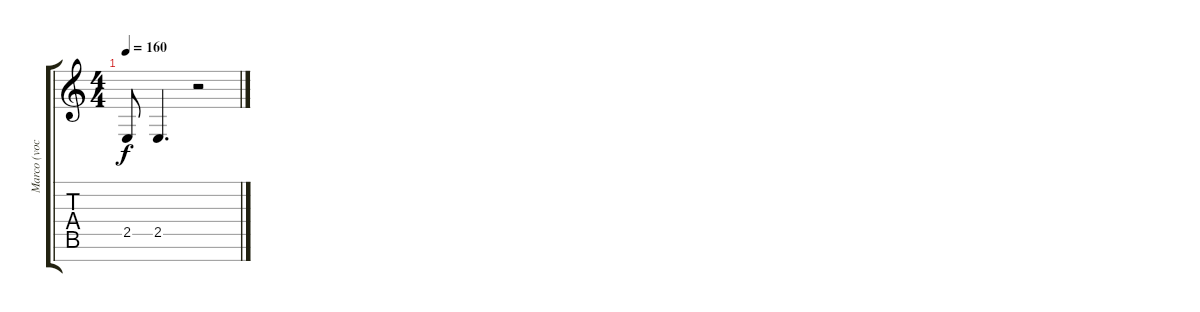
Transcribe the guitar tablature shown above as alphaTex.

\track ("Marco (vocals)" "Marco (voc") {instrument lead6voice}
\staff {score tabs}
\tuning (B4 E4 B3 G3 D3 A2 C2) {hide}
\ts (4 4)
\tempo 160
\clef g2
\ks c
2.5{t}.8{dy f} 2.5.4{d} r.2
